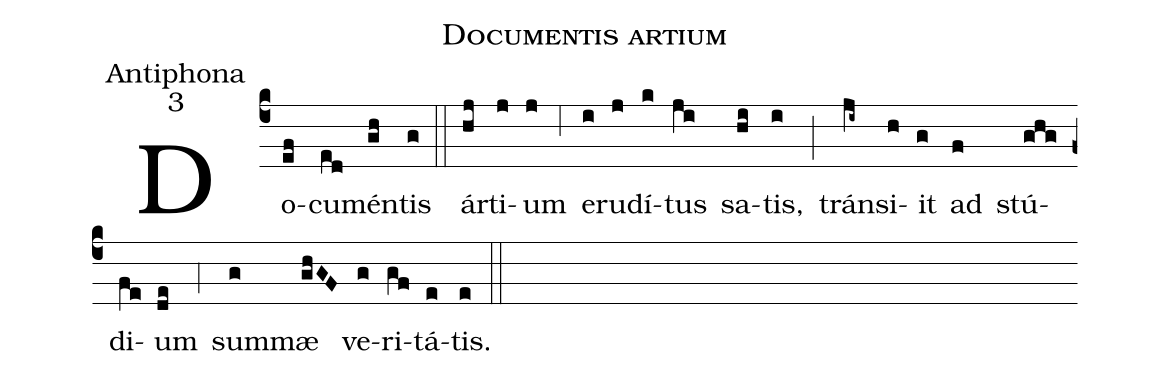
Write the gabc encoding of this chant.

name:Documentis artium;
office-part:Antiphona;
mode:3;
%%
(c4)Do(ef)cu(ed)mén(gh)tis(g) (::) ár(hj)ti(j)um(j) (,6) e(i)ru(j)dí(k)tus(ji) sa(hi)tis,(i) (;) trán(ji~)si(h)it(g) ad(f) stú(ghg)di(fe)um(de) (,4) sum(g)mæ(ghGF) ve(g)ri(gf)tá(e)tis.(e) (::)
